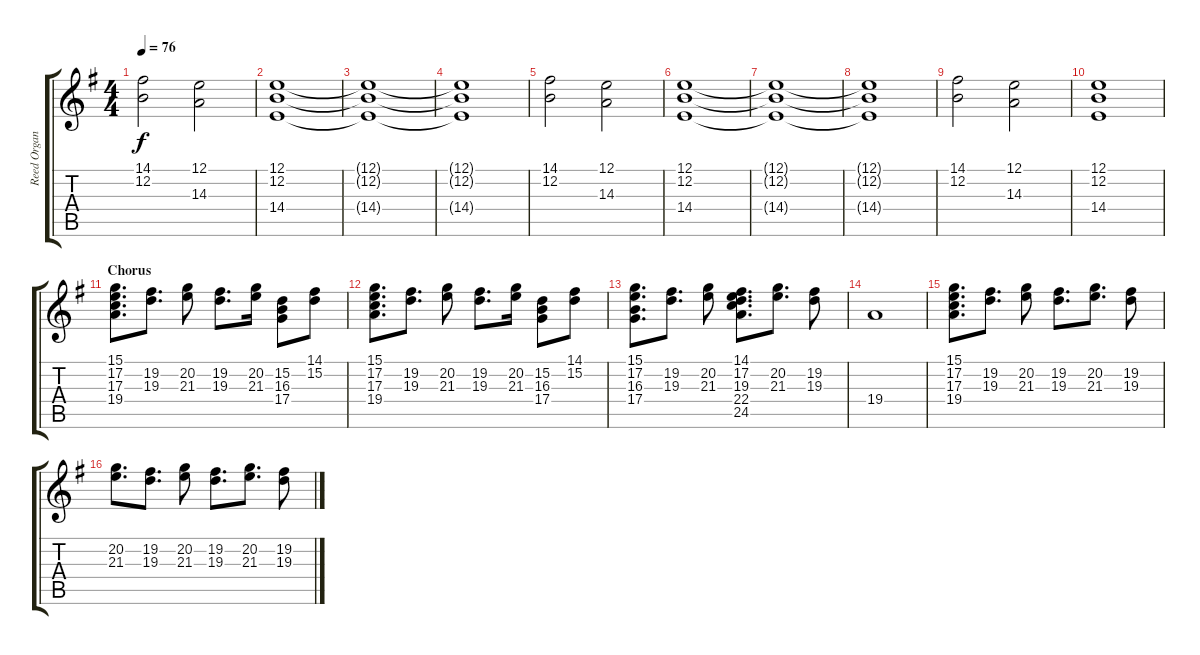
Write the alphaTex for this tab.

\track ("Reed Organ" "Reed Organ") {instrument reedorgan}
\staff {score tabs}
\tuning (E4 B3 G3 D3 A2 E2) {hide}
\ts (4 4)
\tempo 76
\clef g2
\ks eminor
(14.1 12.2).2{dy f} (12.1 14.3).2 |
(12.1 12.2 14.4).1 |
(12.1{t} 12.2{t} 14.4{t}).1 |
(12.1{t} 12.2{t} 14.4{t}).1 |
(14.1 12.2).2 (12.1 14.3).2 |
(12.1 12.2 14.4).1 |
(12.1{t} 12.2{t} 14.4{t}).1 |
(12.1{t} 12.2{t} 14.4{t}).1 |
(14.1 12.2).2 (12.1 14.3).2 |
(12.1 12.2 14.4).1 |
\section ("" "Chorus")
(15.1 17.2 17.3 19.4).8{d} (19.2 19.3).8{d} (20.2 21.3).8 (19.2 19.3).8{d} (20.2 21.3).16 (15.2 16.3 17.4).8 (14.1 15.2).8 |
(15.1 17.2 17.3 19.4).8{d} (19.2 19.3).8{d} (20.2 21.3).8 (19.2 19.3).8{d} (20.2 21.3).16 (15.2 16.3 17.4).8 (14.1 15.2).8 |
(15.1 17.2 16.3 17.4).8{d} (19.2 19.3).8{d} (20.2 21.3).8 (14.1 17.2 19.3 22.4 24.5).8{d} (20.2 21.3).8{d} (19.2 19.3).8 |
19.4.1 |
(15.1 17.2 17.3 19.4).8{d} (19.2 19.3).8{d} (20.2 21.3).8 (19.2 19.3).8{d} (20.2 21.3).8{d} (19.2 19.3).8 |
(20.2 21.3).8{d} (19.2 19.3).8{d} (20.2 21.3).8 (19.2 19.3).8{d} (20.2 21.3).8{d} (19.2 19.3).8
